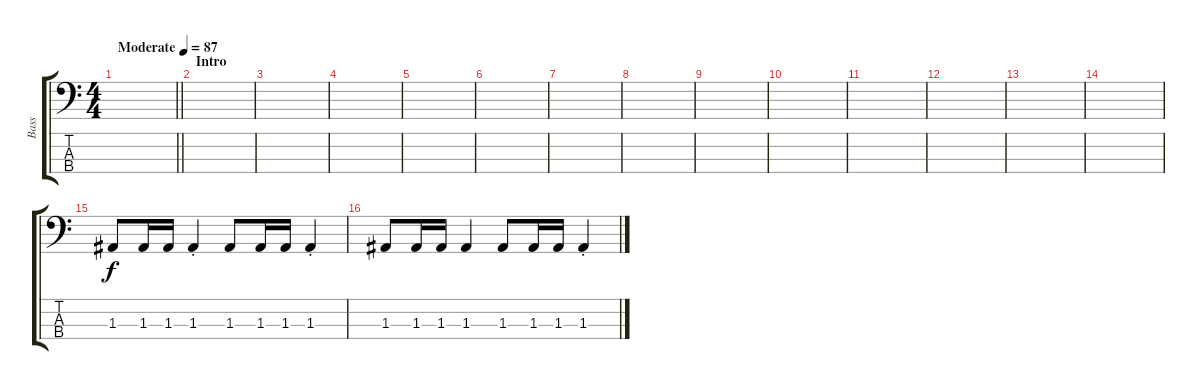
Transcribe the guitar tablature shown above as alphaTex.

\track ("Bass" "Bass") {instrument slapbass1}
\staff {score tabs}
\tuning (G2 D2 A1 E1) {hide}
\ts (4 4)
\tempo (87 "Moderate")
\clef f4
\barLineRight lightlight
\ks c
|
\section ("" "Intro")
|
|
|
|
|
|
|
|
|
|
|
|
|
1.3.8 1.3.16 1.3.16 1.3{st}.4 1.3.8 1.3.16 1.3.16 1.3{st}.4 |
1.3.8 1.3.16 1.3.16 1.3.4 1.3.8 1.3.16 1.3.16 1.3{st}.4
